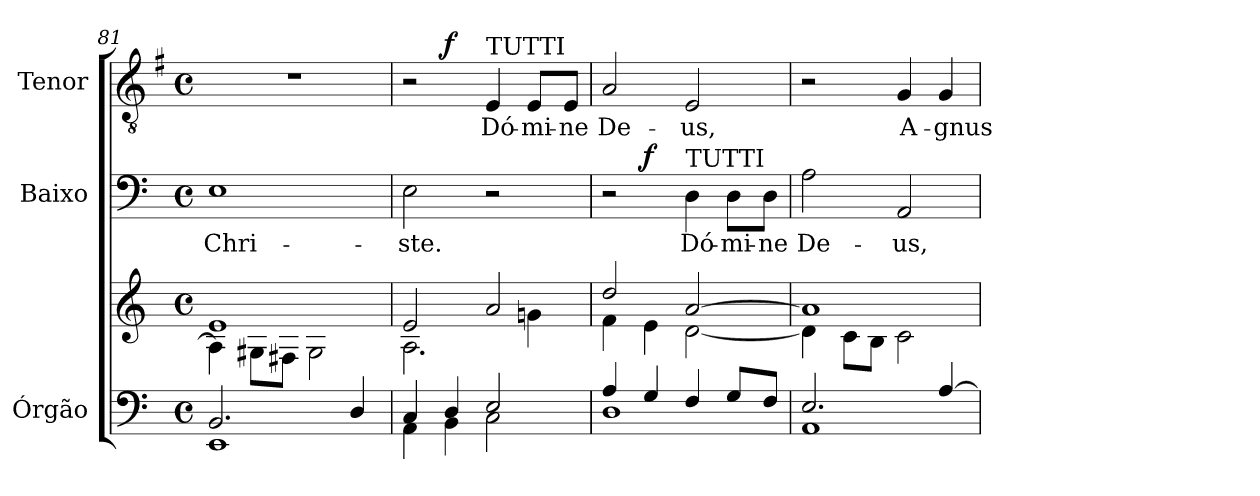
**kern	**kern	**kern	**text	**dynam	**kern	**text	**dynam
*part3	*part3	*part2	*part2	*part2	*part1	*part1	*part1
*staff4	*staff3	*staff2	*staff2	*staff2	*staff1	*staff1	*staff1
*I"Órgão	*	*I"Baixo	*	*	*I"Tenor	*	*
*I'Órg.	*	*	*	*	*I'Tr.	*	*
*clefF4	*clefG2	*clefF4	*	*	*clefGv2	*	*
*	*	*	*	*	*ITrd4c7	*	*
*k[]	*k[]	*k[]	*	*	*k[]	*	*
*C:	*C:	*C:	*	*	*C:	*	*
*M4/4	*M4/4	*M4/4	*	*	*M4/4	*	*
*met(c)	*met(c)	*met(c)	*	*	*met(c)	*	*
=81	=81	=81	=81	=81	=81	=81	=81
*^	*^	*	*	*	*	*	*
!	!	!	!	!	!LO:LY:b:color=#000000	!	!	!	!
2.BBi/	1EEi	1ei	4Ai\]	1Ei	Chri-	.	1r	.	.
.	.	.	8G#Xi\L	.	.	.	.	.	.
.	.	.	8F#Xi\J	.	.	.	.	.	.
.	.	.	2G#i\	.	.	.	.	.	.
4Di/	.	.	.	.	.	.	.	.	.
=82	=82	=82	=82	=82	=82	=82	=82	=82	=82
!	!	!	!	!	!LO:LY:b:color=#000000	!	!	!	!
*	*	*	*	*	*	*	*^	*	*
4Ci/	4AAi\	2ei/	2.Ai\	2Ei\	-ste.	.	2r	4ryy	.	.
4Di/	4BBi\	.	.	.	.	.	.	2.ryy	.	f
!	!	!	!	!	!	!	!LO:TX:a:t=TUTTI	!	!	!
!	!	!	!	!	!	!	!	!	!LO:LY:b:color=#000000	!
2Ei/	2Ci\	2ai/	.	2r	.	.	4AAi/	.	Dó-	.
!	!	!	!	!	!	!	!	!	!LO:LY:b:color=#000000	!
.	.	.	4gni\	.	.	.	8AAi/L	.	-mi-	.
!	!	!	!	!	!	!	!	!	!LO:LY:b:color=#000000	!
.	.	.	.	.	.	.	8AAi/J	.	-ne	.
*	*	*	*	*	*	*	*v	*v	*	*
!!LO:LB:g=z
=83	=83	=83	=83	=83	=83	=83	=83	=83	=83
*	*	*	*	*	*	*	*^	*	*
!	!	!	!	!	!	!	!	!	!LO:LY:b:color=#000000	!
*	*	*	*	*^	*	*	*v	*v	*	*
4Ai/	1Di	2ddi/	4fi\	2r	4ryy	.	.	2Di/	De-	.
4Gi/	.	.	4ei\	.	2.ryy	.	f	.	.	.
!	!	!	!	!	!	!LO:LY:b:color=#000000	!	!	!	!
!	!	!	!	!LO:TX:a:t=TUTTI	!	!	!	!	!	!
!	!	!	!	!	!	!	!	!	!LO:LY:b:color=#000000	!
4Fi/	.	[>2ai/	[<2di\	4Di\	.	Dó-	.	2AAi/	-us,	.
!	!	!	!	!	!	!LO:LY:b:color=#000000	!	!	!	!
8Gi/L	.	.	.	8Di\L	.	-mi-	.	.	.	.
!	!	!	!	!	!	!LO:LY:b:color=#000000	!	!	!	!
8Fi/J	.	.	.	8Di\J	.	-ne	.	.	.	.
*	*	*	*	*v	*v	*	*	*	*	*
=84	=84	=84	=84	=84	=84	=84	=84	=84	=84
*	*	*	*	*^	*	*	*	*	*
!	!	!	!	!	!	!LO:LY:b:color=#000000	!	!	!	!
*	*	*	*	*v	*v	*	*	*	*	*
2.Ei/	1AAi	1ai]	4di\]	2Ai\	De-	.	2r	.	.
.	.	.	8ci\L	.	.	.	.	.	.
.	.	.	8Bi\J	.	.	.	.	.	.
!	!	!	!	!	!LO:LY:b:color=#000000	!	!	!	!
!	!	!	!	!	!	!	!	!LO:LY:b:color=#000000	!
.	.	.	2ci\	2AAi/	-us,	.	4Ci/	A-	.
!	!	!	!	!	!	!	!	!LO:LY:b:color=#000000	!
[>4Ai/	.	.	.	.	.	.	4Ci/	-gnus	.
*v	*v	*	*	*	*	*	*	*	*
*	*v	*v	*	*	*	*	*	*
=	=	=	=	=	=	=	=
*-	*-	*-	*-	*-	*-	*-	*-
